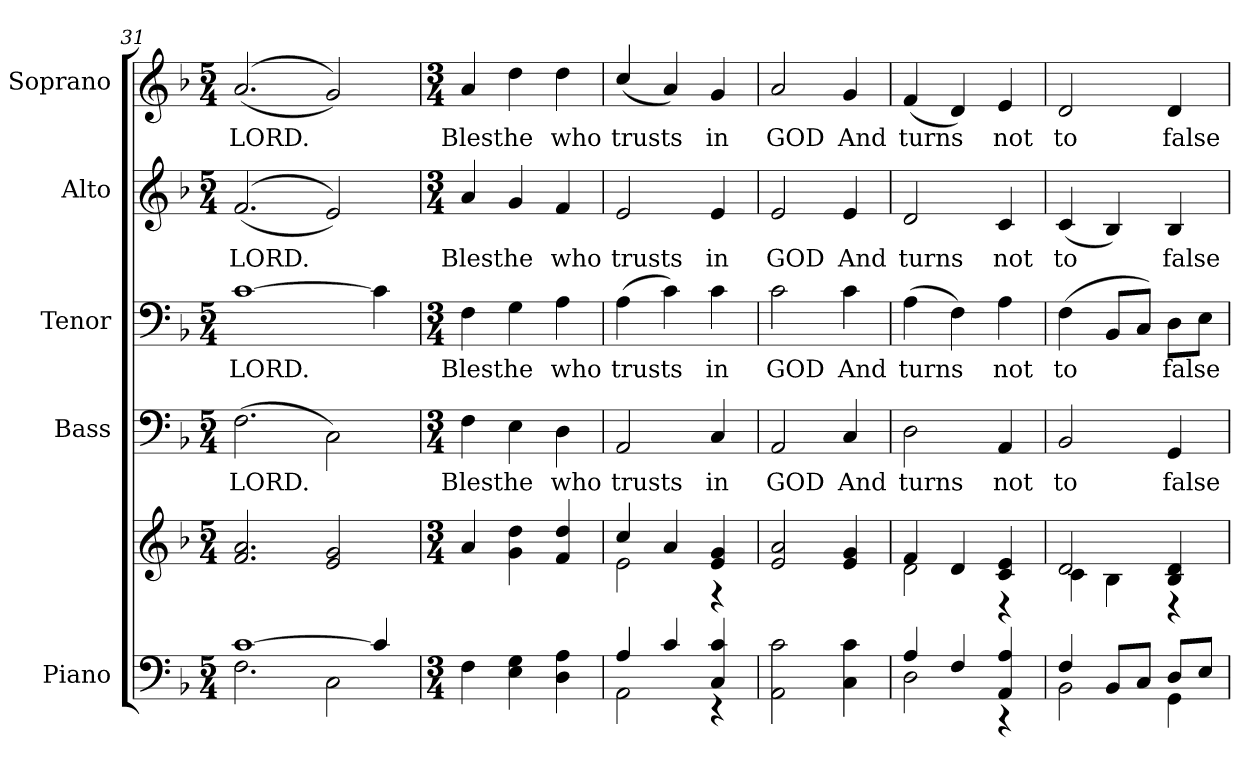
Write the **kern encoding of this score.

**kern	**kern	**kern	**text	**kern	**text	**kern	**text	**kern	**text
*part5	*part5	*part4	*part4	*part3	*part3	*part2	*part2	*part1	*part1
*staff6	*staff5	*staff4	*staff4	*staff3	*staff3	*staff2	*staff2	*staff1	*staff1
*I"Piano	*	*I"Bass	*	*I"Tenor	*	*I"Alto	*	*I"Soprano	*
*I'Pno.	*	*I'B.	*	*I'T.	*	*I'A.	*	*I'S.	*
!!LO:PB:g=z
*clefF4	*clefG2	*clefF4	*	*clefF4	*	*clefG2	*	*clefG2	*
*k[b-]	*k[b-]	*k[b-]	*	*k[b-]	*	*k[b-]	*	*k[b-]	*
*d:	*d:	*d:	*	*d:	*	*d:	*	*d:	*
*M5/4	*M5/4	*M5/4	*	*M5/4	*	*M5/4	*	*M5/4	*
=31	=31	=31	=31	=31	=31	=31	=31	=31	=31
*^	*	*	*	*	*	*	*	*	*
!	!	!	!	!LO:LY:b:color=#000000	!	!	!	!	!	!
!	!	!	!	!	!	!LO:LY:b:color=#000000	!	!	!	!
!	!	!	!	!	!	!	!	!LO:LY:b:color=#000000	!	!
!	!	!	!	!	!	!	!	!	!	!LO:LY:b:color=#000000
[>1ci	2.Fi\	2.fi/ 2.ai	(2.Fi\	LORD.	[>1ci	LORD.	((2.fi/	LORD.	((2.ai/	LORD.
.	2Ci\	2ei/ 2gi	2Ci\)	.	.	.	2ei/))	.	2gi/))	.
4ci/]	.	.	.	.	4ci\]	.	.	.	.	.
*v	*v	*	*	*	*	*	*	*	*	*
=32	=32	=32	=32	=32	=32	=32	=32	=32	=32
*M3/4	*M3/4	*M3/4	*	*M3/4	*	*M3/4	*	*M3/4	*
!	!	!	!LO:LY:b:color=#000000	!	!	!	!	!	!
!	!	!	!	!	!LO:LY:b:color=#000000	!	!	!	!
!	!	!	!	!	!	!	!LO:LY:b:color=#000000	!	!
!	!	!	!	!	!	!	!	!	!LO:LY:b:color=#000000
4Fi\	4ai/	4Fi\	Blest	4Fi\	Blest	4ai/	Blest	4ai/	Blest
!	!	!	!LO:LY:b:color=#000000	!	!	!	!	!	!
!	!	!	!	!	!LO:LY:b:color=#000000	!	!	!	!
!	!	!	!	!	!	!	!LO:LY:b:color=#000000	!	!
!	!	!	!	!	!	!	!	!	!LO:LY:b:color=#000000
4Ei\ 4Gi	4gi\ 4ddi	4Ei\	he	4Gi\	he	4gi/	he	4ddi\	he
!	!	!	!LO:LY:b:color=#000000	!	!	!	!	!	!
!	!	!	!	!	!LO:LY:b:color=#000000	!	!	!	!
!	!	!	!	!	!	!	!LO:LY:b:color=#000000	!	!
!	!	!	!	!	!	!	!	!	!LO:LY:b:color=#000000
4Di\ 4Ai	4fi/ 4ddi	4Di\	who	4Ai\	who	4fi/	who	4ddi\	who
=33	=33	=33	=33	=33	=33	=33	=33	=33	=33
*^	*^	*	*	*	*	*	*	*	*
!	!	!	!	!	!LO:LY:b:color=#000000	!	!	!	!	!	!
!	!	!	!	!	!	!	!LO:LY:b:color=#000000	!	!	!	!
!	!	!	!	!	!	!	!	!	!LO:LY:b:color=#000000	!	!
!	!	!	!	!	!	!	!	!	!	!	!LO:LY:b:color=#000000
4Ai/	2AAi\	4cci/	2ei\	2AAi/	trusts	(4Ai\	trusts	2ei/	trusts	(4cci/	trusts
4ci/	.	4ai/	.	.	.	4ci\)	.	.	.	4ai/)	.
!	!	!	!	!	!LO:LY:b:color=#000000	!	!	!	!	!	!
!	!	!	!	!	!	!	!LO:LY:b:color=#000000	!	!	!	!
!	!	!	!	!	!	!	!	!	!LO:LY:b:color=#000000	!	!
!	!	!	!	!	!	!	!	!	!	!	!LO:LY:b:color=#000000
4Ci/ 4ci	4r	4ei/ 4gi	4r	4Ci/	in	4ci\	in	4ei/	in	4gi/	in
*v	*v	*	*	*	*	*	*	*	*	*	*
*	*v	*v	*	*	*	*	*	*	*	*
=34	=34	=34	=34	=34	=34	=34	=34	=34	=34
*^	*^	*	*	*	*	*	*	*	*
!	!	!	!	!	!LO:LY:b:color=#000000	!	!	!	!	!	!
*v	*v	*	*	*	*	*	*	*	*	*	*
*	*v	*v	*	*	*	*	*	*	*	*
*^	*^	*	*	*	*	*	*	*	*
!	!	!	!	!	!	!	!LO:LY:b:color=#000000	!	!	!	!
*v	*v	*	*	*	*	*	*	*	*	*	*
*	*v	*v	*	*	*	*	*	*	*	*
*^	*^	*	*	*	*	*	*	*	*
!	!	!	!	!	!	!	!	!	!LO:LY:b:color=#000000	!	!
*v	*v	*	*	*	*	*	*	*	*	*	*
*	*v	*v	*	*	*	*	*	*	*	*
*^	*^	*	*	*	*	*	*	*	*
!	!	!	!	!	!	!	!	!	!	!	!LO:LY:b:color=#000000
*v	*v	*	*	*	*	*	*	*	*	*	*
*	*v	*v	*	*	*	*	*	*	*	*
2AAi\ 2ci	2ei/ 2ai	2AAi/	GOD	2ci\	GOD	2ei/	GOD	2ai/	GOD
!	!	!	!LO:LY:b:color=#000000	!	!	!	!	!	!
!	!	!	!	!	!LO:LY:b:color=#000000	!	!	!	!
!	!	!	!	!	!	!	!LO:LY:b:color=#000000	!	!
!	!	!	!	!	!	!	!	!	!LO:LY:b:color=#000000
4Ci\ 4ci	4ei/ 4gi	4Ci/	And	4ci\	And	4ei/	And	4gi/	And
=35	=35	=35	=35	=35	=35	=35	=35	=35	=35
*^	*^	*	*	*	*	*	*	*	*
!	!	!	!	!	!LO:LY:b:color=#000000	!	!	!	!	!	!
!	!	!	!	!	!	!	!LO:LY:b:color=#000000	!	!	!	!
!	!	!	!	!	!	!	!	!	!LO:LY:b:color=#000000	!	!
!	!	!	!	!	!	!	!	!	!	!	!LO:LY:b:color=#000000
4Ai/	2Di\	4fi/	2di\	2Di\	turns	(4Ai\	turns	2di/	turns	(4fi/	turns
4Fi/	.	4di/	.	.	.	4Fi\)	.	.	.	4di/)	.
!	!	!	!	!	!LO:LY:b:color=#000000	!	!	!	!	!	!
!	!	!	!	!	!	!	!LO:LY:b:color=#000000	!	!	!	!
!	!	!	!	!	!	!	!	!	!LO:LY:b:color=#000000	!	!
!	!	!	!	!	!	!	!	!	!	!	!LO:LY:b:color=#000000
4AAi/ 4Ai	4r	4ci/ 4ei	4r	4AAi/	not	4Ai\	not	4ci/	not	4ei/	not
=36	=36	=36	=36	=36	=36	=36	=36	=36	=36	=36	=36
!	!	!	!	!	!LO:LY:b:color=#000000	!	!	!	!	!	!
!	!	!	!	!	!	!	!LO:LY:b:color=#000000	!	!	!	!
!	!	!	!	!	!	!	!	!	!LO:LY:b:color=#000000	!	!
!	!	!	!	!	!	!	!	!	!	!	!LO:LY:b:color=#000000
4Fi/	2BB-i\	2di/	4ci\	2BB-i/	to	(4Fi\	to	(4ci/	to	2di/	to
8BB-i/L	.	.	4B-i\	.	.	8BB-i/L	.	4B-i/)	.	.	.
8Ci/J	.	.	.	.	.	8Ci/J)	.	.	.	.	.
!	!	!	!	!	!LO:LY:b:color=#000000	!	!	!	!	!	!
!	!	!	!	!	!	!	!LO:LY:b:color=#000000	!	!	!	!
!	!	!	!	!	!	!	!	!	!LO:LY:b:color=#000000	!	!
!	!	!	!	!	!	!	!	!	!	!	!LO:LY:b:color=#000000
8Di/L	4GGi\	4B-i/ 4di	4r	4GGi/	false	8Di\L	false	4B-i/	false	4di/	false
8Ei/J	.	.	.	.	.	8Ei\J	.	.	.	.	.
*v	*v	*	*	*	*	*	*	*	*	*	*
*	*v	*v	*	*	*	*	*	*	*	*
=	=	=	=	=	=	=	=	=	=
*-	*-	*-	*-	*-	*-	*-	*-	*-	*-
